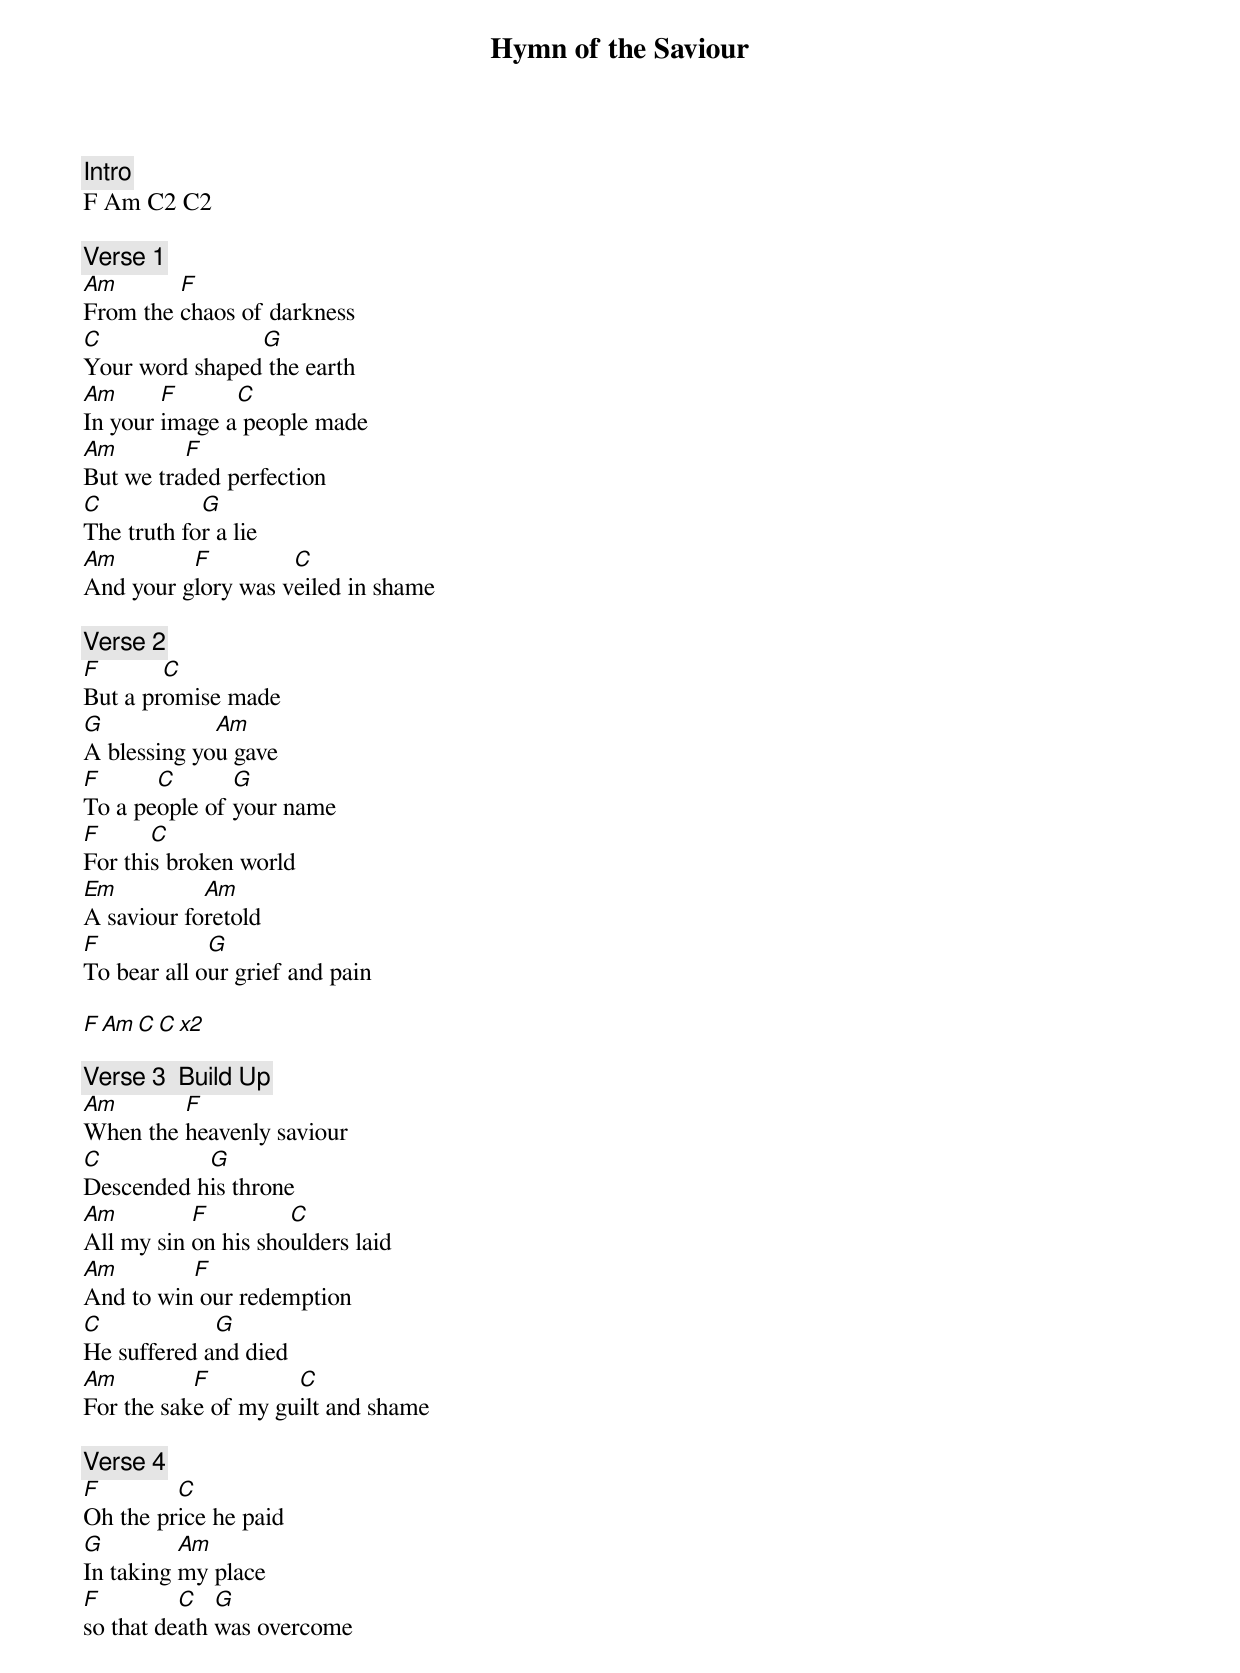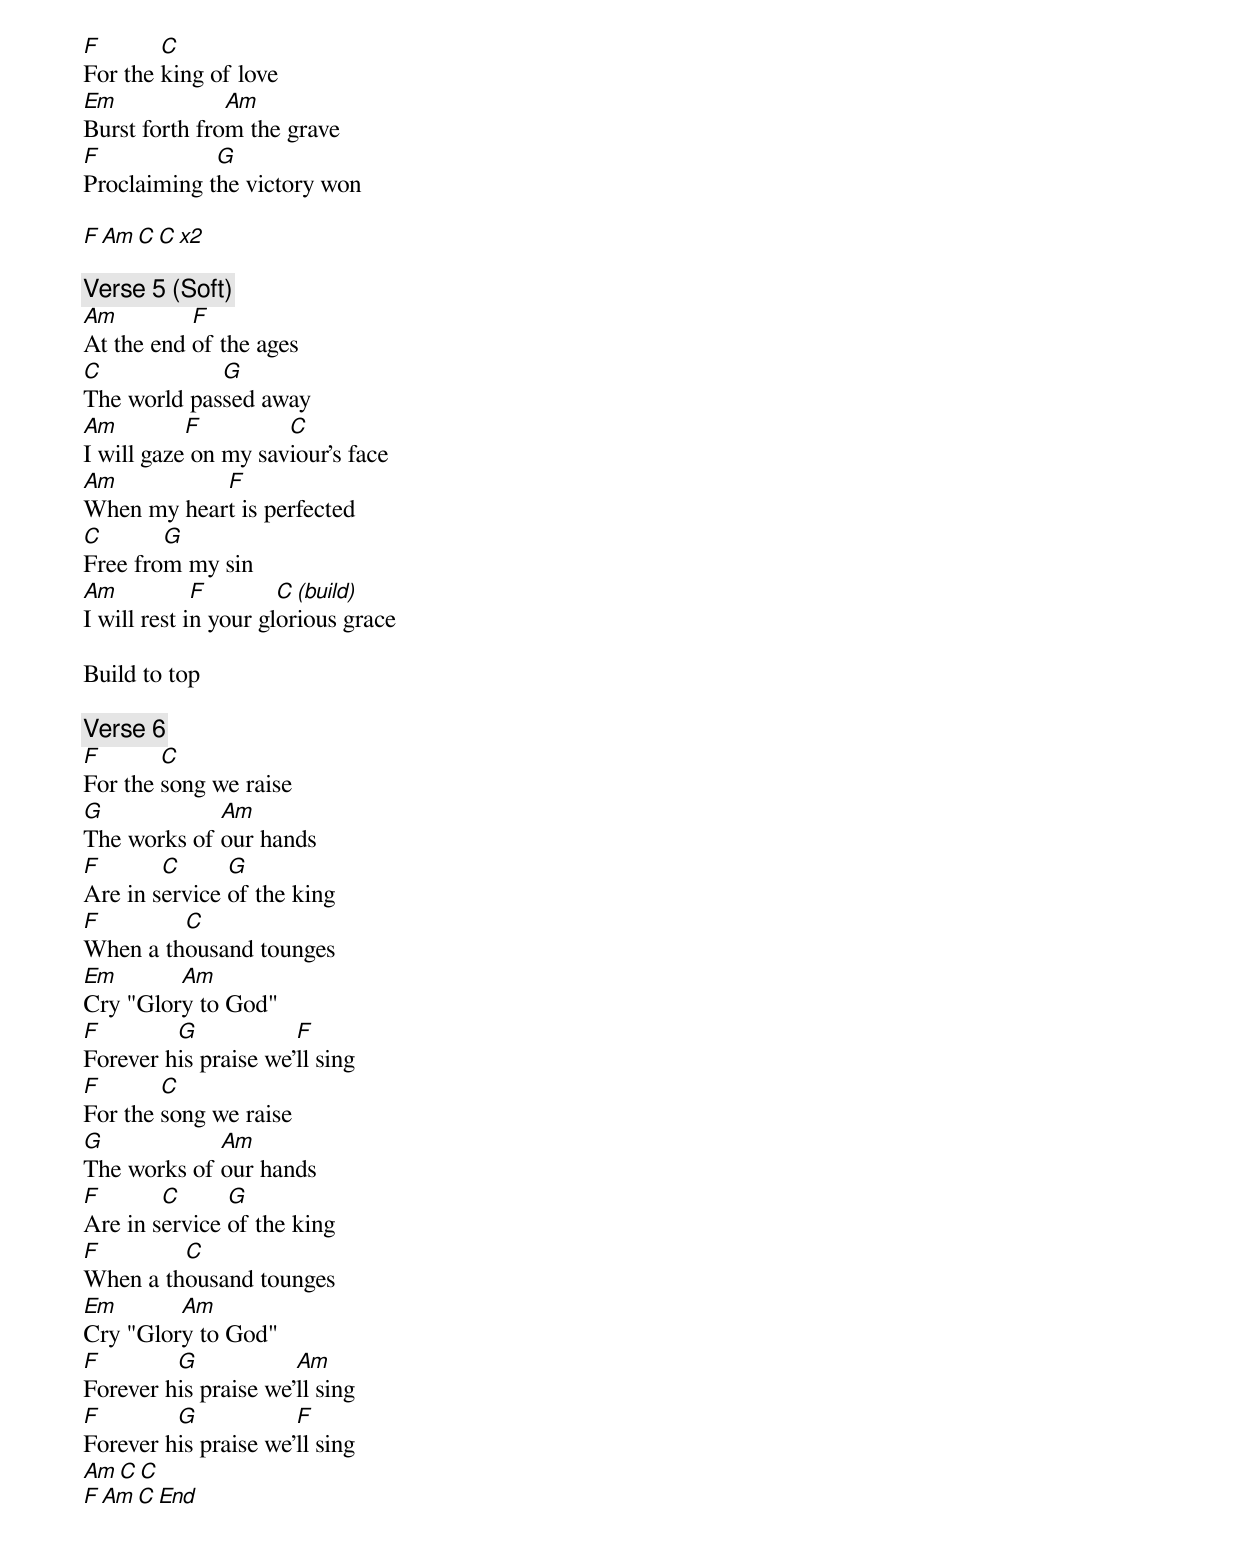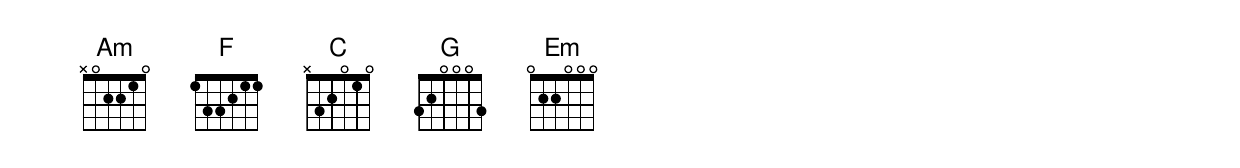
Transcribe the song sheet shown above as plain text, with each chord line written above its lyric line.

Hymn of the Saviour

[Intro]
F Am C2 C2

[Verse 1]
Am       F
From the chaos of darkness
C               G
Your word shaped the earth
Am      F      C
In your image a people made
Am        F
But we traded perfection
C           G
The truth for a lie
Am        F         C
And your glory was veiled in shame

[Verse 2]
F       C
But a promise made
G            Am
A blessing you gave
F      C       G
To a people of your name
F      C
For this broken world
Em          Am
A saviour foretold
F            G
To bear all our grief and pain

F  Am C C x2

[Verse 3]  Build Up
Am       F
When the heavenly saviour
C          G
Descended his throne
Am         F         C
All my sin on his shoulders laid
Am        F
And to win our redemption
C            G
He suffered and died
Am         F         C
For the sake of my guilt and shame

[Verse 4]
F        C
Oh the price he paid
G         Am
In taking my place
F         C   G
so that death was overcome
F       C
For the king of love
Em             Am
Burst forth from the grave
F            G
Proclaiming the victory won

F  Am C C x2

[Verse 5] (Soft)
Am         F
At the end of the ages
C            G
The world passed away
Am         F         C
I will gaze on my saviour's face
Am          F
When my heart is perfected
C       G
Free from my sin
Am           F        C (build)
I will rest in your glorious grace

Build to top

[Verse 6]
F       C
For the song we raise
G            Am
The works of our hands
F       C      G
Are in service of the king
F        C
When a thousand tounges
Em       Am
Cry "Glory to God"
F        G            F
Forever his praise we'll sing
F       C
For the song we raise
G            Am
The works of our hands
F       C      G
Are in service of the king
F        C
When a thousand tounges
Em       Am
Cry "Glory to God"
F        G            Am
Forever his praise we'll sing
F        G            F
Forever his praise we'll sing
Am C C
F Am C End
